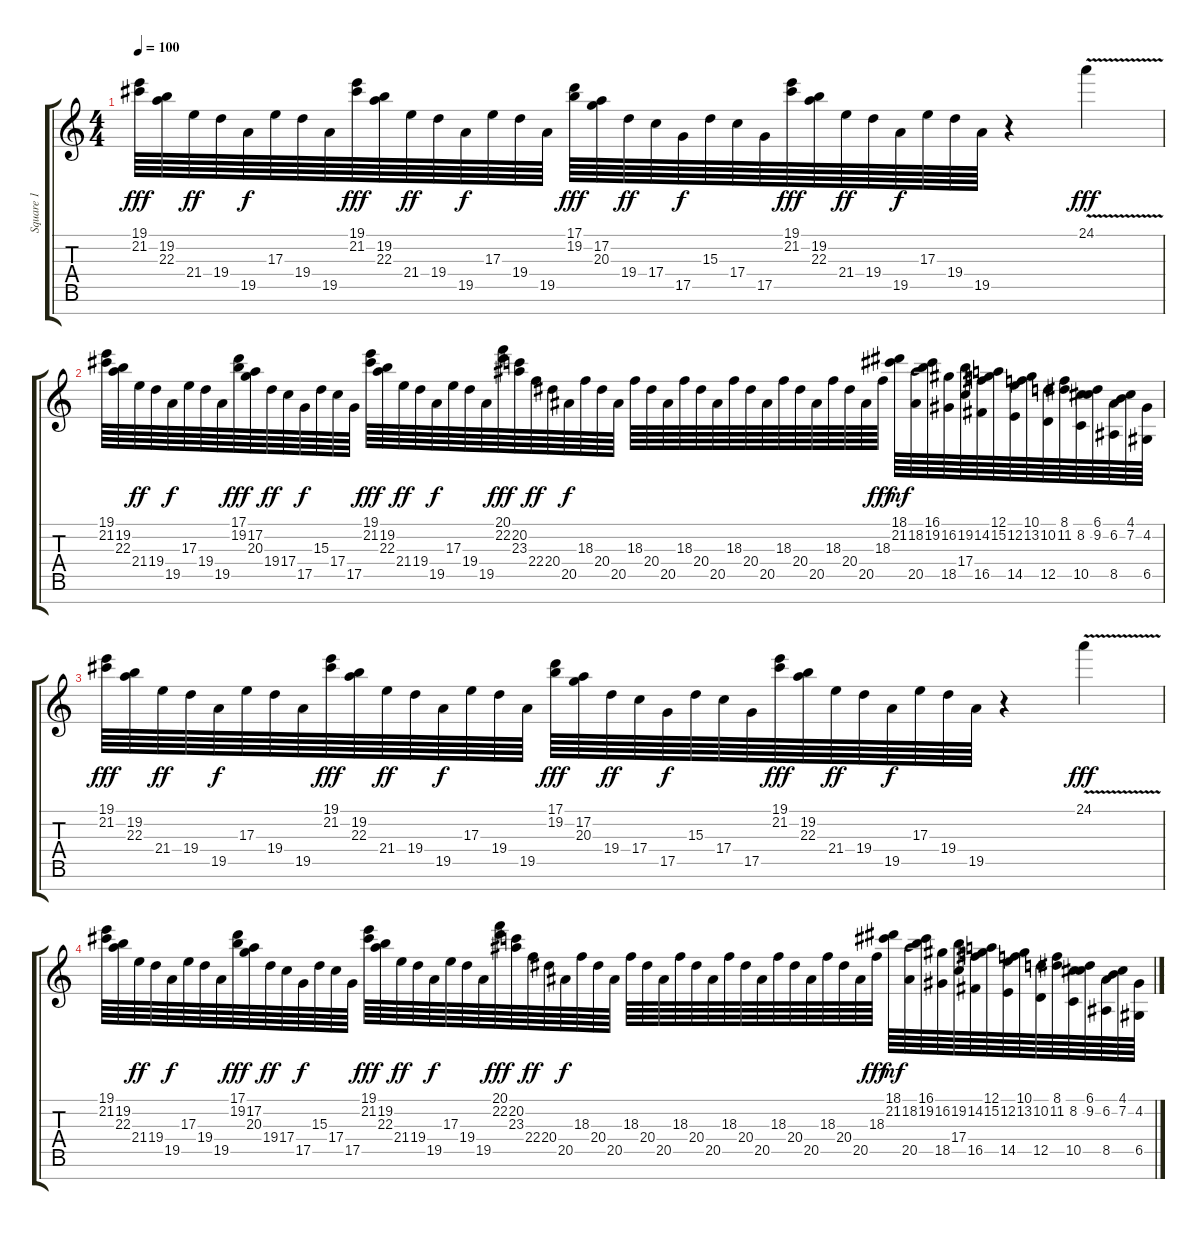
\track ("Square 1" "Square 1") {instrument lead1square}
\staff {score tabs}
\tuning (A4 E4 B3 G3 D3 A2 E2) {hide}
\ts (4 4)
\tempo 100
\clef g2
\ks c
(19.1 21.2).64{dy fff} (19.2 22.3).64 21.4.64{dy ff} 19.4.64 19.5.64{dy f} 17.3.64 19.4.64 19.5.64 (19.1 21.2).64{dy fff} (19.2 22.3).64 21.4.64{dy ff} 19.4.64 19.5.64{dy f} 17.3.64 19.4.64 19.5.64 (17.1 19.2).64{dy fff} (17.2 20.3).64 19.4.64{dy ff} 17.4.64 17.5.64{dy f} 15.3.64 17.4.64 17.5.64 (19.1 21.2).64{dy fff} (19.2 22.3).64 21.4.64{dy ff} 19.4.64 19.5.64{dy f} 17.3.64 19.4.64 19.5.64 r.4 24.1{v}.4{dy fff} |
(19.1 21.2).64 (19.2 22.3).64 21.4.64{dy ff} 19.4.64 19.5.64{dy f} 17.3.64 19.4.64 19.5.64 (17.1 19.2).64{dy fff} (17.2 20.3).64 19.4.64{dy ff} 17.4.64 17.5.64{dy f} 15.3.64 17.4.64 17.5.64 (19.1 21.2).64{dy fff} (19.2 22.3).64 21.4.64{dy ff} 19.4.64 19.5.64{dy f} 17.3.64 19.4.64 19.5.64 (20.1 22.2).64{dy fff} (20.2 23.3).64 22.4.64{dy ff} 20.4.64 20.5.64{dy f} 18.3.64 20.4.64 20.5.64 18.3.64 20.4.64 20.5.64 18.3.64 20.4.64 20.5.64 18.3.64 20.4.64 20.5.64 18.3.64 20.4.64 20.5.64 18.3.64 20.4.64 20.5.64 18.3.64{dy fff} (18.1 21.2).64{dy mf} (18.2 20.5).64 (16.1 19.2).64 (16.2 18.5).64 (19.2 17.4).64 (14.2 16.5).64 (12.1 15.2).64 (12.2 14.5).64 (10.1 13.2).64 (10.2 12.5).64 (8.1 11.2).64 (8.2 10.5).64 (6.1 9.2).64 (6.2 8.5).64 (4.1 7.2).64 (4.2 6.5).64 |
(19.1 21.2).64{dy fff} (19.2 22.3).64 21.4.64{dy ff} 19.4.64 19.5.64{dy f} 17.3.64 19.4.64 19.5.64 (19.1 21.2).64{dy fff} (19.2 22.3).64 21.4.64{dy ff} 19.4.64 19.5.64{dy f} 17.3.64 19.4.64 19.5.64 (17.1 19.2).64{dy fff} (17.2 20.3).64 19.4.64{dy ff} 17.4.64 17.5.64{dy f} 15.3.64 17.4.64 17.5.64 (19.1 21.2).64{dy fff} (19.2 22.3).64 21.4.64{dy ff} 19.4.64 19.5.64{dy f} 17.3.64 19.4.64 19.5.64 r.4 24.1{v}.4{dy fff} |
(19.1 21.2).64 (19.2 22.3).64 21.4.64{dy ff} 19.4.64 19.5.64{dy f} 17.3.64 19.4.64 19.5.64 (17.1 19.2).64{dy fff} (17.2 20.3).64 19.4.64{dy ff} 17.4.64 17.5.64{dy f} 15.3.64 17.4.64 17.5.64 (19.1 21.2).64{dy fff} (19.2 22.3).64 21.4.64{dy ff} 19.4.64 19.5.64{dy f} 17.3.64 19.4.64 19.5.64 (20.1 22.2).64{dy fff} (20.2 23.3).64 22.4.64{dy ff} 20.4.64 20.5.64{dy f} 18.3.64 20.4.64 20.5.64 18.3.64 20.4.64 20.5.64 18.3.64 20.4.64 20.5.64 18.3.64 20.4.64 20.5.64 18.3.64 20.4.64 20.5.64 18.3.64 20.4.64 20.5.64 18.3.64{dy fff} (18.1 21.2).64{dy mf} (18.2 20.5).64 (16.1 19.2).64 (16.2 18.5).64 (19.2 17.4).64 (14.2 16.5).64 (12.1 15.2).64 (12.2 14.5).64 (10.1 13.2).64 (10.2 12.5).64 (8.1 11.2).64 (8.2 10.5).64 (6.1 9.2).64 (6.2 8.5).64 (4.1 7.2).64 (4.2 6.5).64
